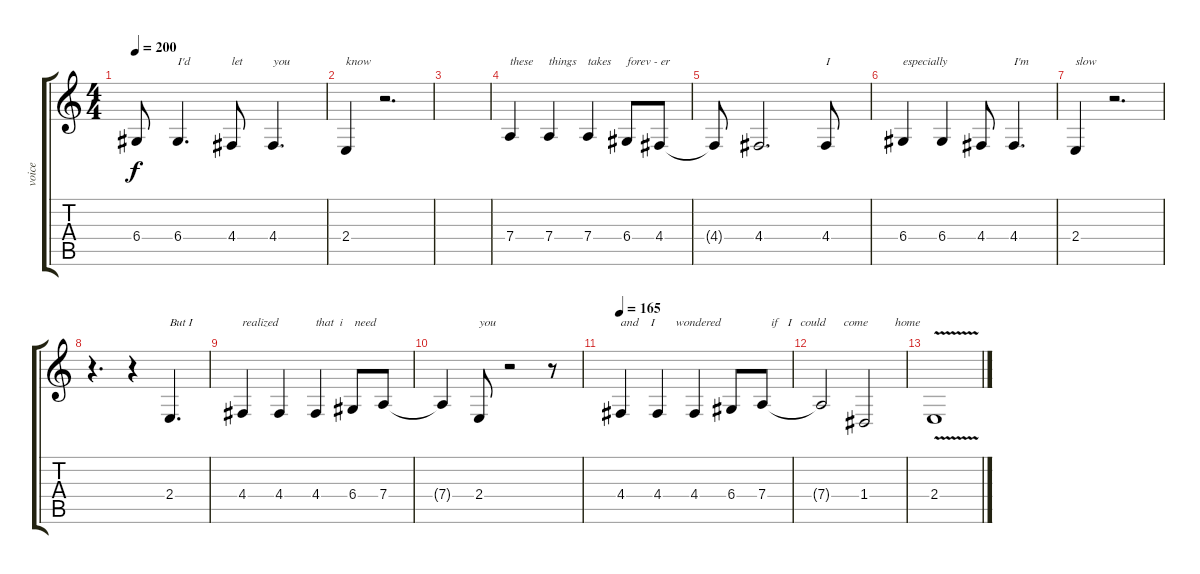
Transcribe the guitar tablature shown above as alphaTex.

\track ("voice" "voice") {instrument acousticgrandpiano}
\staff {score tabs}
\tuning (E4 B3 G3 D3 A2 E2) {hide}
\ts (4 4)
\tempo 200
\clef g2
\ks c
6.4.8{dy f} 6.4.4{d txt "I'd"} 4.4.8{txt "let"} 4.4.4{d txt "you"} |
2.4.4{txt "know"} r.2{d} |
|
7.4.4{txt "these"} 7.4.4{txt "things"} 7.4.4{txt "takes"} 6.4.8{txt "forev - er"} 4.4.8 |
4.4{t}.8 4.4.2{d} 4.4.8{txt "I"} |
6.4.4{txt "especially"} 6.4.4 4.4.8 4.4.4{d txt "I'm"} |
2.4.4{txt "slow"} r.2{d} |
r.4{d} r.4 2.4.4{d txt "But I"} |
4.4.4{txt "realized"} 4.4.4 4.4.4{txt "that  i    need"} 6.4.8 7.4.8 |
7.4{t}.4 2.4.8{txt "you"} r.2 r.8 |
\tempo 165
4.4.4{txt "and    I       wondered"} 4.4.4 4.4.4{volume 5} 6.4.8 7.4.8{txt "   if   I   could      come         home"} |
7.4{t}.2 1.4.2 |
2.4{v}.1
